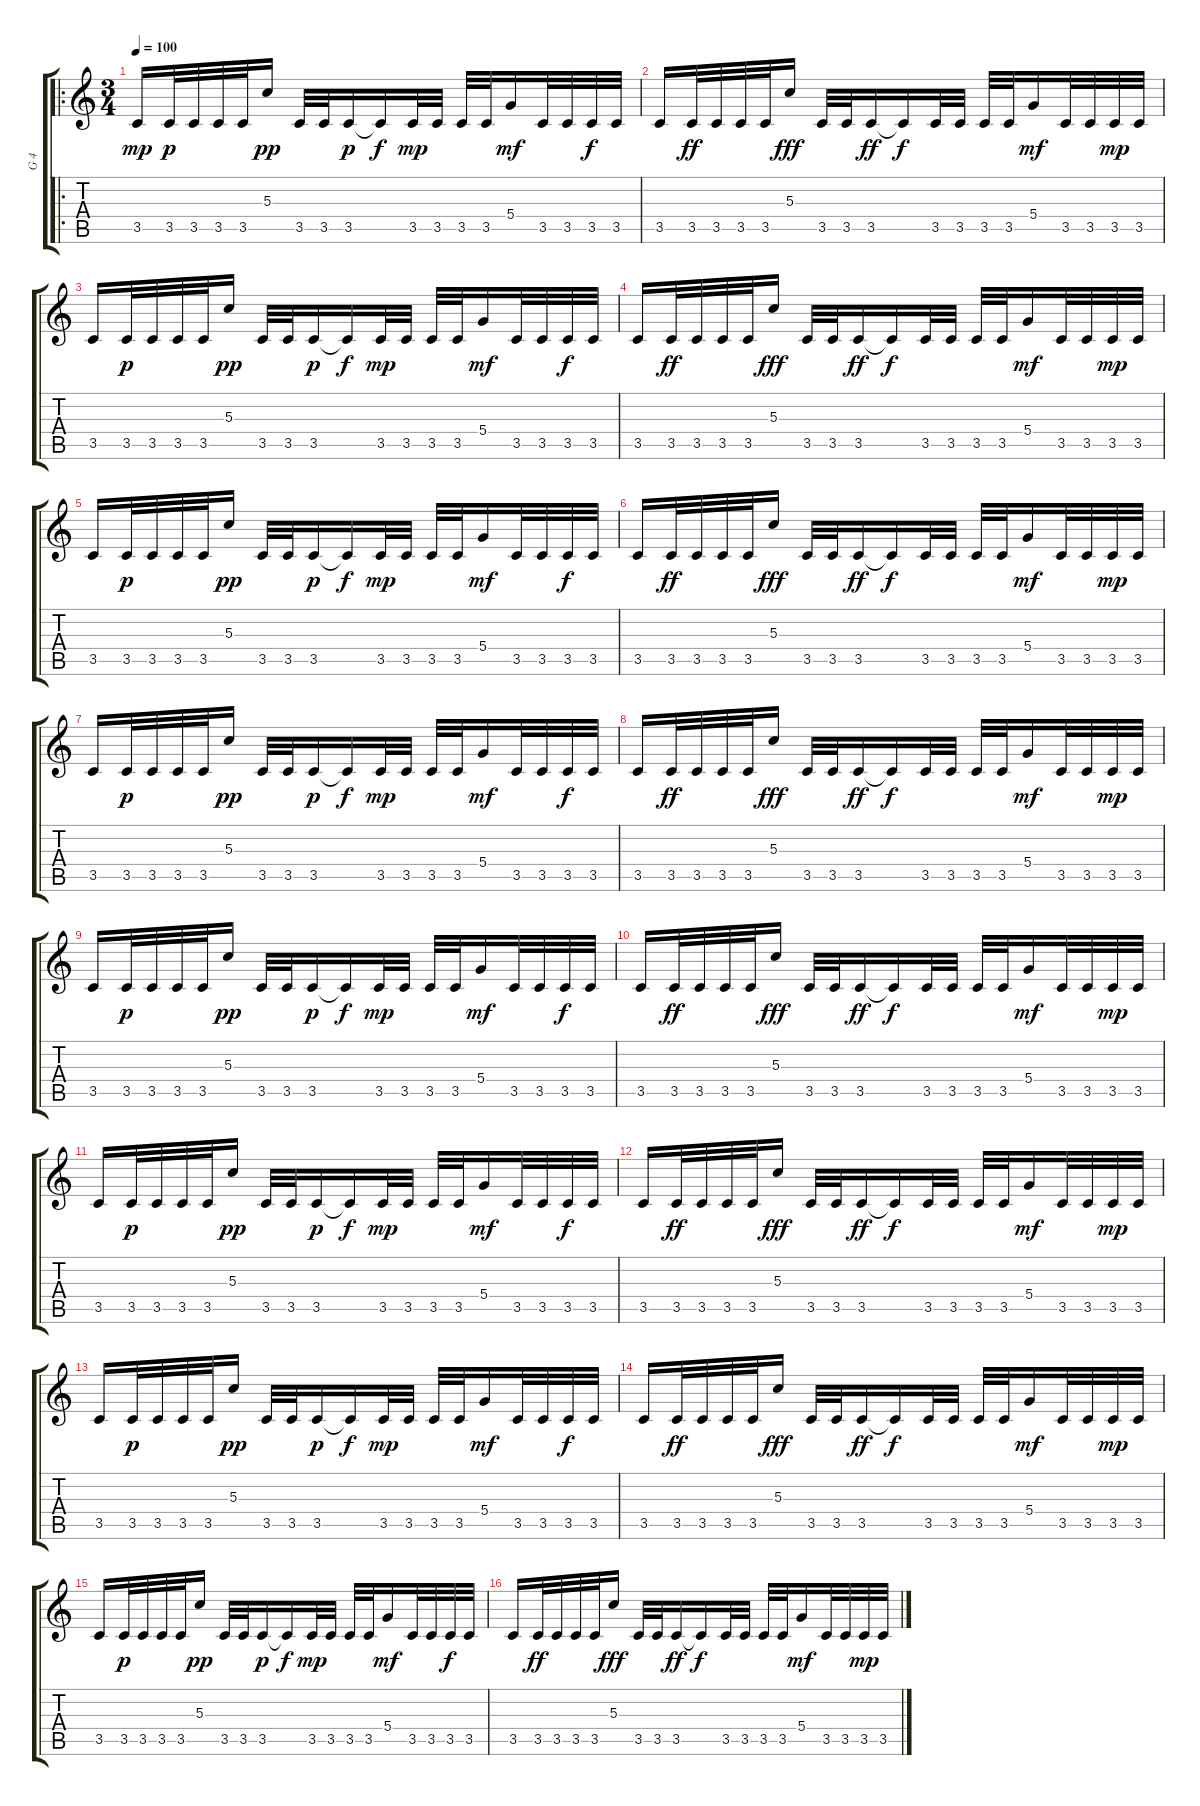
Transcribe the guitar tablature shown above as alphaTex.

\track ("G 4" "G 4") {instrument distortionguitar}
\staff {score tabs}
\tuning (E4 B3 G3 D3 A2 E2) {hide}
\ro
\ts (3 4)
\tempo 100
\clef g2
\ks c
3.5.16{dy mp instrument distortionguitar} 3.5.32{dy p} 3.5.32 3.5.32 3.5.32 5.3.16{dy pp} 3.5.32 3.5.32 3.5.16{dy p} 3.5{t}.16{dy f} 3.5.32{dy mp} 3.5.32 3.5.32 3.5.32 5.4.16{dy mf} 3.5.32 3.5.32 3.5.32{dy f} 3.5.32 |
3.5.16 3.5.32{dy ff} 3.5.32 3.5.32 3.5.32 5.3.16{dy fff} 3.5.32 3.5.32 3.5.16{dy ff} 3.5{t}.16{dy f} 3.5.32 3.5.32 3.5.32 3.5.32 5.4.16{dy mf} 3.5.32 3.5.32 3.5.32{dy mp} 3.5.32 |
3.5.16 3.5.32{dy p} 3.5.32 3.5.32 3.5.32 5.3.16{dy pp} 3.5.32 3.5.32 3.5.16{dy p} 3.5{t}.16{dy f} 3.5.32{dy mp} 3.5.32 3.5.32 3.5.32 5.4.16{dy mf} 3.5.32 3.5.32 3.5.32{dy f} 3.5.32 |
3.5.16 3.5.32{dy ff} 3.5.32 3.5.32 3.5.32 5.3.16{dy fff} 3.5.32 3.5.32 3.5.16{dy ff} 3.5{t}.16{dy f} 3.5.32 3.5.32 3.5.32 3.5.32 5.4.16{dy mf} 3.5.32 3.5.32 3.5.32{dy mp} 3.5.32 |
3.5.16 3.5.32{dy p} 3.5.32 3.5.32 3.5.32 5.3.16{dy pp} 3.5.32 3.5.32 3.5.16{dy p} 3.5{t}.16{dy f} 3.5.32{dy mp} 3.5.32 3.5.32 3.5.32 5.4.16{dy mf} 3.5.32 3.5.32 3.5.32{dy f} 3.5.32 |
3.5.16 3.5.32{dy ff} 3.5.32 3.5.32 3.5.32 5.3.16{dy fff} 3.5.32 3.5.32 3.5.16{dy ff} 3.5{t}.16{dy f} 3.5.32 3.5.32 3.5.32 3.5.32 5.4.16{dy mf} 3.5.32 3.5.32 3.5.32{dy mp} 3.5.32 |
3.5.16 3.5.32{dy p} 3.5.32 3.5.32 3.5.32 5.3.16{dy pp} 3.5.32 3.5.32 3.5.16{dy p} 3.5{t}.16{dy f} 3.5.32{dy mp} 3.5.32 3.5.32 3.5.32 5.4.16{dy mf} 3.5.32 3.5.32 3.5.32{dy f} 3.5.32 |
3.5.16 3.5.32{dy ff} 3.5.32 3.5.32 3.5.32 5.3.16{dy fff} 3.5.32 3.5.32 3.5.16{dy ff} 3.5{t}.16{dy f} 3.5.32 3.5.32 3.5.32 3.5.32 5.4.16{dy mf} 3.5.32 3.5.32 3.5.32{dy mp} 3.5.32 |
3.5.16 3.5.32{dy p} 3.5.32 3.5.32 3.5.32 5.3.16{dy pp} 3.5.32 3.5.32 3.5.16{dy p} 3.5{t}.16{dy f} 3.5.32{dy mp} 3.5.32 3.5.32 3.5.32 5.4.16{dy mf} 3.5.32 3.5.32 3.5.32{dy f} 3.5.32 |
3.5.16 3.5.32{dy ff} 3.5.32 3.5.32 3.5.32 5.3.16{dy fff} 3.5.32 3.5.32 3.5.16{dy ff} 3.5{t}.16{dy f} 3.5.32 3.5.32 3.5.32 3.5.32 5.4.16{dy mf} 3.5.32 3.5.32 3.5.32{dy mp} 3.5.32 |
3.5.16 3.5.32{dy p} 3.5.32 3.5.32 3.5.32 5.3.16{dy pp} 3.5.32 3.5.32 3.5.16{dy p} 3.5{t}.16{dy f} 3.5.32{dy mp} 3.5.32 3.5.32 3.5.32 5.4.16{dy mf} 3.5.32 3.5.32 3.5.32{dy f} 3.5.32 |
3.5.16 3.5.32{dy ff} 3.5.32 3.5.32 3.5.32 5.3.16{dy fff} 3.5.32 3.5.32 3.5.16{dy ff} 3.5{t}.16{dy f} 3.5.32 3.5.32 3.5.32 3.5.32 5.4.16{dy mf} 3.5.32 3.5.32 3.5.32{dy mp} 3.5.32 |
3.5.16 3.5.32{dy p} 3.5.32 3.5.32 3.5.32 5.3.16{dy pp} 3.5.32 3.5.32 3.5.16{dy p} 3.5{t}.16{dy f} 3.5.32{dy mp} 3.5.32 3.5.32 3.5.32 5.4.16{dy mf} 3.5.32 3.5.32 3.5.32{dy f} 3.5.32 |
3.5.16 3.5.32{dy ff} 3.5.32 3.5.32 3.5.32 5.3.16{dy fff} 3.5.32 3.5.32 3.5.16{dy ff} 3.5{t}.16{dy f} 3.5.32 3.5.32 3.5.32 3.5.32 5.4.16{dy mf} 3.5.32 3.5.32 3.5.32{dy mp} 3.5.32 |
3.5.16 3.5.32{dy p} 3.5.32 3.5.32 3.5.32 5.3.16{dy pp} 3.5.32 3.5.32 3.5.16{dy p} 3.5{t}.16{dy f} 3.5.32{dy mp} 3.5.32 3.5.32 3.5.32 5.4.16{dy mf} 3.5.32 3.5.32 3.5.32{dy f} 3.5.32 |
3.5.16 3.5.32{dy ff} 3.5.32 3.5.32 3.5.32 5.3.16{dy fff} 3.5.32 3.5.32 3.5.16{dy ff} 3.5{t}.16{dy f} 3.5.32 3.5.32 3.5.32 3.5.32 5.4.16{dy mf} 3.5.32 3.5.32 3.5.32{dy mp} 3.5.32
